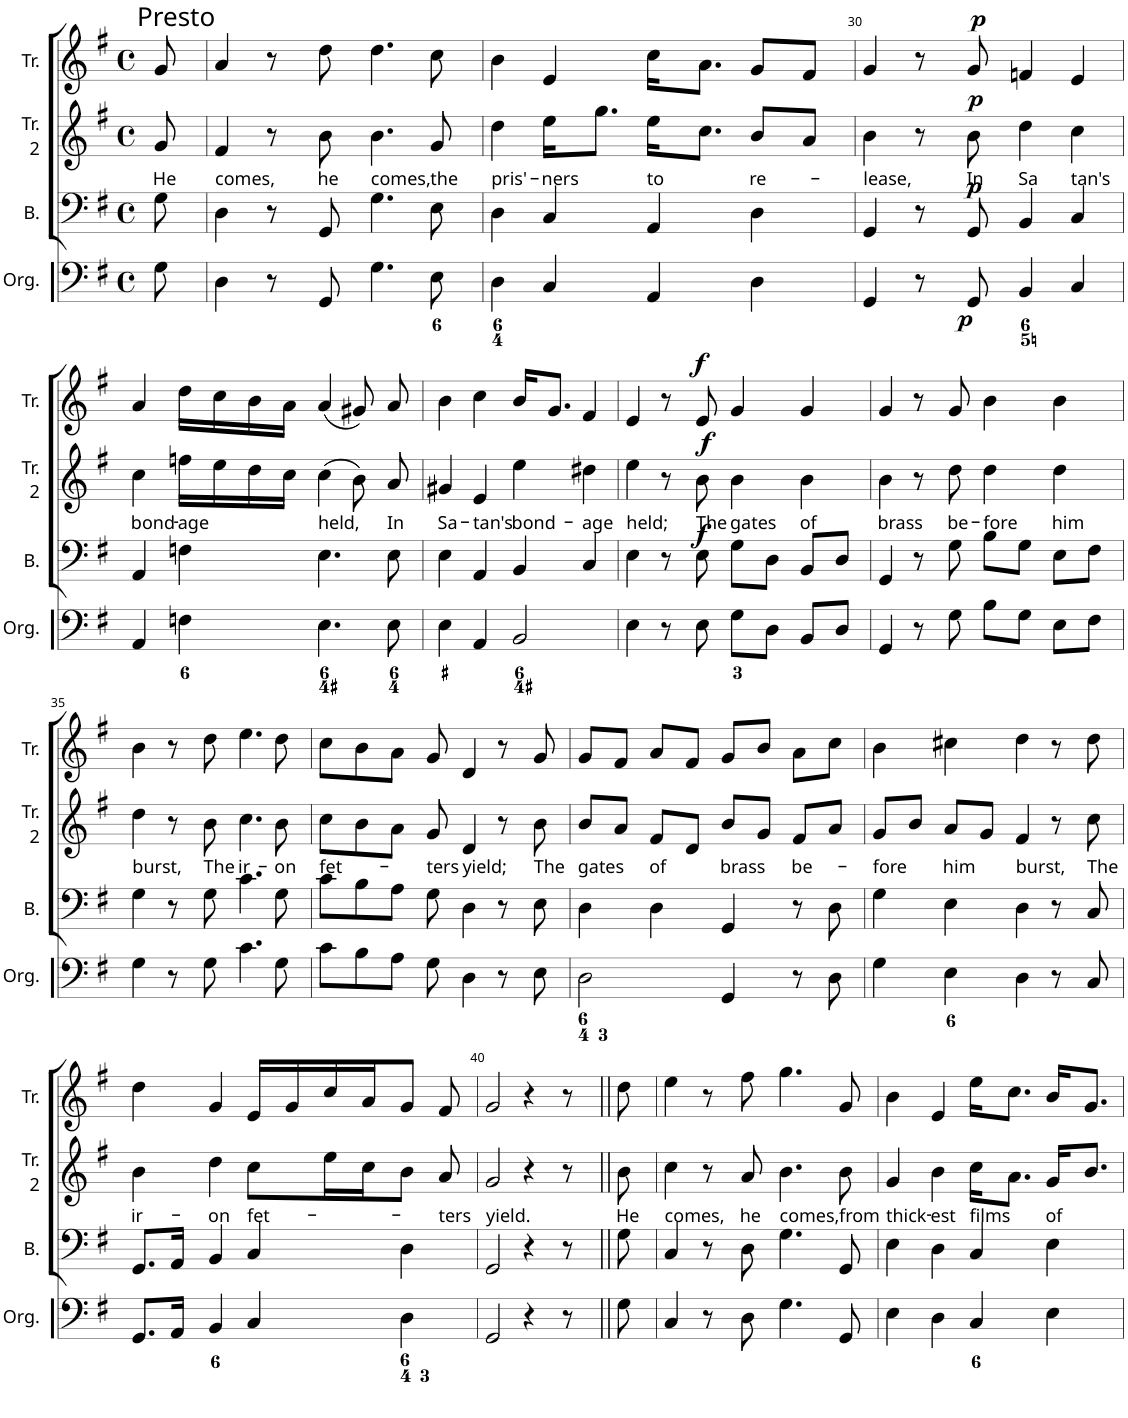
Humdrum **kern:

**kern	**dynam	**kern	**dynam	**kern	**text	**dynam	**kern	**dynam
*part4	*part4	*part3	*part3	*part2	*part2	*part2	*part1	*part1
*staff4	*staff4	*staff3	*staff3	*staff2	*staff2	*staff2	*staff1	*staff1
*I"Organ	*	*I"Bass	*	*I"Treble 2	*	*	*I"Treble	*
*I'Org.	*	*I'B.	*	*I'Tr. 2	*	*	*I'Tr.	*
!!LO:PB:g=z
*clefF4	*	*clefF4	*	*clefG2	*	*	*clefG2	*
*k[f#]	*	*k[f#]	*	*k[f#]	*	*	*k[f#]	*
*M4/4	*	*M4/4	*	*M4/4	*	*	*M4/4	*
*met(c)	*	*met(c)	*	*met(c)	*	*	*met(c)	*
=27	=27	=27	=27	=27	=27	=27	=27	=27
!	!	!	!	!	!	!	!LO:TX:a:t=Presto	!
!	!	!	!	!	!LO:LY:b	!	!	!
8G\	.	8G\	.	8g/	He	.	8g/	.
=28	=28	=28	=28	=28	=28	=28	=28	=28
!	!	!	!	!	!LO:LY:b	!	!	!
4D\	.	4D\	.	4f#/	comes,	.	4a/	.
8r	.	8r	.	8r	.	.	8r	.
!	!	!	!	!	!LO:LY:b	!	!	!
8GG/	.	8GG/	.	8b\	he	.	8dd\	.
!	!	!	!	!	!LO:LY:b	!	!	!
4.G\	.	4.G\	.	4.b\	comes,	.	4.dd\	.
!	!	!	!	!	!LO:LY:b	!	!	!
8E\	.	8E\	.	8g/	the	.	8cc\	.
=29	=29	=29	=29	=29	=29	=29	=29	=29
!	!	!	!	!	!LO:LY:b	!	!	!
4D\	.	4D\	.	4dd\	pris'-	.	4b\	.
!	!	!	!	!	!LO:LY:b	!	!	!
4C/	.	4C/	.	16ee\KL	-ners	.	4e/	.
.	.	.	.	8.gg\J	.	.	.	.
!	!	!	!	!	!LO:LY:b	!	!	!
4AA/	.	4AA/	.	16ee\KL	to	.	16cc\KL	.
.	.	.	.	8.cc\J	.	.	8.a\J	.
!	!	!	!	!	!LO:LY:b	!	!	!
4D\	.	4D\	.	8b/L	re-	.	8g/L	.
.	.	.	.	8a/J	.	.	8f#/J	.
=30	=30	=30	=30	=30	=30	=30	=30	=30
!	!	!	!	!	!LO:LY:b	!	!	!
4GG/	.	4GG/	.	4b\	-lease,	.	4g/	.
8r	.	8r	.	8r	.	.	8r	.
!	!LO:DY:b	!	!LO:DY:b	!	!LO:LY:b	!LO:DY:a	!	!LO:DY:a
8GG/	p	8GG/	p	8b\	In	p	8g/	p
!	!	!	!	!	!LO:LY:b	!	!	!
4BB/	.	4BB/	.	4dd\	Sa	.	4fn/	.
!	!	!	!	!	!LO:LY:b	!	!	!
4C/	.	4C/	.	4cc\	tan's	.	4e/	.
!!LO:LB:g=z
=31	=31	=31	=31	=31	=31	=31	=31	=31
!	!	!	!	!	!LO:LY:b	!	!	!
4AA/	.	4AA/	.	4cc\	bond-	.	4a/	.
!	!	!	!	!	!LO:LY:b	!	!	!
4Fn\	.	4Fn\	.	16ffn\LL	-age	.	16dd\LL	.
.	.	.	.	16ee\	.	.	16cc\	.
.	.	.	.	16dd\	.	.	16b\	.
.	.	.	.	16cc\JJ	.	.	16a\JJ	.
!	!	!	!	!	!LO:LY:b	!	!	!
4.E\	.	4.E\	.	(4cc\	held,	.	(4a/	.
.	.	.	.	8b\)	.	.	8g#X/)	.
!	!	!	!	!	!LO:LY:b	!	!	!
8E\	.	8E\	.	8a/	In	.	8a/	.
=32	=32	=32	=32	=32	=32	=32	=32	=32
!	!	!	!	!	!LO:LY:b	!	!	!
4E\	.	4E\	.	4g#X/	Sa-	.	4b\	.
!	!	!	!	!	!LO:LY:b	!	!	!
4AA/	.	4AA/	.	4e/	-tan's	.	4cc\	.
!	!	!	!	!	!LO:LY:b	!	!	!
2BB/	.	4BB/	.	4ee\	bond-	.	16b/KL	.
.	.	.	.	.	.	.	8.g/J	.
!	!	!	!	!	!LO:LY:b	!	!	!
.	.	4C/	.	4dd#X\	-age	.	4f#/	.
=33	=33	=33	=33	=33	=33	=33	=33	=33
!	!	!	!	!	!LO:LY:b	!	!	!
4E\	.	4E\	.	4ee\	held;	.	4e/	.
8r	.	8r	.	8r	.	.	8r	.
!	!	!	!LO:DY:b	!	!LO:LY:b	!LO:DY:a	!	!LO:DY:a
8E\	.	8E\	f	8b\	The	f	8e/	f
!	!	!	!	!	!LO:LY:b	!	!	!
8G\L	.	8G\L	.	4b\	gates	.	4g/	.
8D\J	.	8D\J	.	.	.	.	.	.
!	!	!	!	!	!LO:LY:b	!	!	!
8BB/L	.	8BB/L	.	4b\	of	.	4g/	.
8D/J	.	8D/J	.	.	.	.	.	.
=34	=34	=34	=34	=34	=34	=34	=34	=34
!	!	!	!	!	!LO:LY:b	!	!	!
4GG/	.	4GG/	.	4b\	brass	.	4g/	.
8r	.	8r	.	8r	.	.	8r	.
!	!	!	!	!	!LO:LY:b	!	!	!
8G\	.	8G\	.	8dd\	be-	.	8g/	.
!	!	!	!	!	!LO:LY:b	!	!	!
8B\L	.	8B\L	.	4dd\	-fore	.	4b\	.
8G\J	.	8G\J	.	.	.	.	.	.
!	!	!	!	!	!LO:LY:b	!	!	!
8E\L	.	8E\L	.	4dd\	him	.	4b\	.
8F#\J	.	8F#\J	.	.	.	.	.	.
!!LO:LB:g=z
=35	=35	=35	=35	=35	=35	=35	=35	=35
!	!	!	!	!	!LO:LY:b	!	!	!
4G\	.	4G\	.	4dd\	burst,	.	4b\	.
8r	.	8r	.	8r	.	.	8r	.
!	!	!	!	!	!LO:LY:b	!	!	!
8G\	.	8G\	.	8b\	The	.	8dd\	.
!	!	!	!	!	!LO:LY:b	!	!	!
4.c\	.	4.c\	.	4.cc\	ir-	.	4.ee\	.
!	!	!	!	!	!LO:LY:b	!	!	!
8G\	.	8G\	.	8b\	-on	.	8dd\	.
=36	=36	=36	=36	=36	=36	=36	=36	=36
!	!	!	!	!	!LO:LY:b	!	!	!
8c\L	.	8c\L	.	8cc\L	fet-	.	8cc\L	.
8B\	.	8B\	.	8b\	.	.	8b\	.
8A\J	.	8A\J	.	8a\J	.	.	8a\J	.
!	!	!	!	!	!LO:LY:b	!	!	!
8G\	.	8G\	.	8g/	-ters	.	8g/	.
!	!	!	!	!	!LO:LY:b	!	!	!
4D\	.	4D\	.	4d/	yield;	.	4d/	.
8r	.	8r	.	8r	.	.	8r	.
!	!	!	!	!	!LO:LY:b	!	!	!
8E\	.	8E\	.	8b\	The	.	8g/	.
=37	=37	=37	=37	=37	=37	=37	=37	=37
!	!	!	!	!	!LO:LY:b	!	!	!
2D\	.	4D\	.	8b/L	gates	.	8g/L	.
.	.	.	.	8a/J	.	.	8f#/J	.
!	!	!	!	!	!LO:LY:b	!	!	!
.	.	4D\	.	8f#/L	of	.	8a/L	.
.	.	.	.	8d/J	.	.	8f#/J	.
!	!	!	!	!	!LO:LY:b	!	!	!
4GG/	.	4GG/	.	8b/L	brass	.	8g/L	.
.	.	.	.	8g/J	.	.	8b/J	.
!	!	!	!	!	!LO:LY:b	!	!	!
8r	.	8r	.	8f#/L	be-	.	8a\L	.
8D\	.	8D\	.	8a/J	.	.	8cc\J	.
=38	=38	=38	=38	=38	=38	=38	=38	=38
!	!	!	!	!	!LO:LY:b	!	!	!
4G\	.	4G\	.	8g/L	-fore	.	4b\	.
.	.	.	.	8b/J	.	.	.	.
!	!	!	!	!	!LO:LY:b	!	!	!
4E\	.	4E\	.	8a/L	him	.	4cc#X\	.
.	.	.	.	8g/J	.	.	.	.
!	!	!	!	!	!LO:LY:b	!	!	!
4D\	.	4D\	.	4f#/	burst,	.	4dd\	.
8r	.	8r	.	8r	.	.	8r	.
!	!	!	!	!	!LO:LY:b	!	!	!
8C/	.	8C/	.	8cc\	The	.	8dd\	.
!!LO:LB:g=z
=39	=39	=39	=39	=39	=39	=39	=39	=39
!	!	!	!	!	!LO:LY:b	!	!	!
8.GG/L	.	8.GG/L	.	4b\	ir-	.	4dd\	.
16AA/Jk	.	16AA/Jk	.	.	.	.	.	.
!	!	!	!	!	!LO:LY:b	!	!	!
4BB/	.	4BB/	.	4dd\	-on	.	4g/	.
!	!	!	!	!	!LO:LY:b	!	!	!
4C/	.	4C/	.	8cc\L	fet-	.	16e/LL	.
.	.	.	.	.	.	.	16g/	.
.	.	.	.	16ee\L	.	.	16cc/	.
.	.	.	.	16cc\J	.	.	16a/J	.
4D\	.	4D\	.	8b\J	.	.	8g/J	.
!	!	!	!	!	!LO:LY:b	!	!	!
.	.	.	.	8a/	-ters	.	8f#/	.
=40	=40	=40	=40	=40	=40	=40	=40	=40
!	!	!	!	!	!LO:LY:b	!	!	!
2GG/	.	2GG/	.	2g/	yield.	.	2g/	.
4r	.	4r	.	4r	.	.	4r	.
8r	.	8r	.	8r	.	.	8r	.
!	!	!	!	!	!LO:LY:b	!	!	!
8G\	.	8G\	.	8b\	He	.	8dd\	.
=41	=41	=41	=41	=41	=41	=41	=41	=41
!	!	!	!	!	!LO:LY:b	!	!	!
4C/	.	4C/	.	4cc\	comes,	.	4ee\	.
8r	.	8r	.	8r	.	.	8r	.
!	!	!	!	!	!LO:LY:b	!	!	!
8D\	.	8D\	.	8a/	he	.	8ff#\	.
!	!	!	!	!	!LO:LY:b	!	!	!
4.G\	.	4.G\	.	4.b\	comes,	.	4.gg\	.
!	!	!	!	!	!LO:LY:b	!	!	!
8GG/	.	8GG/	.	8b\	from	.	8g/	.
=42	=42	=42	=42	=42	=42	=42	=42	=42
!	!	!	!	!	!LO:LY:b	!	!	!
4E\	.	4E\	.	4g/	thick-	.	4b\	.
!	!	!	!	!	!LO:LY:b	!	!	!
4D\	.	4D\	.	4b\	-est	.	4e/	.
!	!	!	!	!	!LO:LY:b	!	!	!
4C/	.	4C/	.	16cc\KL	films	.	16ee\KL	.
.	.	.	.	8.a\J	.	.	8.cc\J	.
!	!	!	!	!	!LO:LY:b	!	!	!
4E\	.	4E\	.	16g/KL	of	.	16b/KL	.
.	.	.	.	8.b/J	.	.	8.g/J	.
=	=	=	=	=	=	=	=	=
*-	*-	*-	*-	*-	*-	*-	*-	*-
